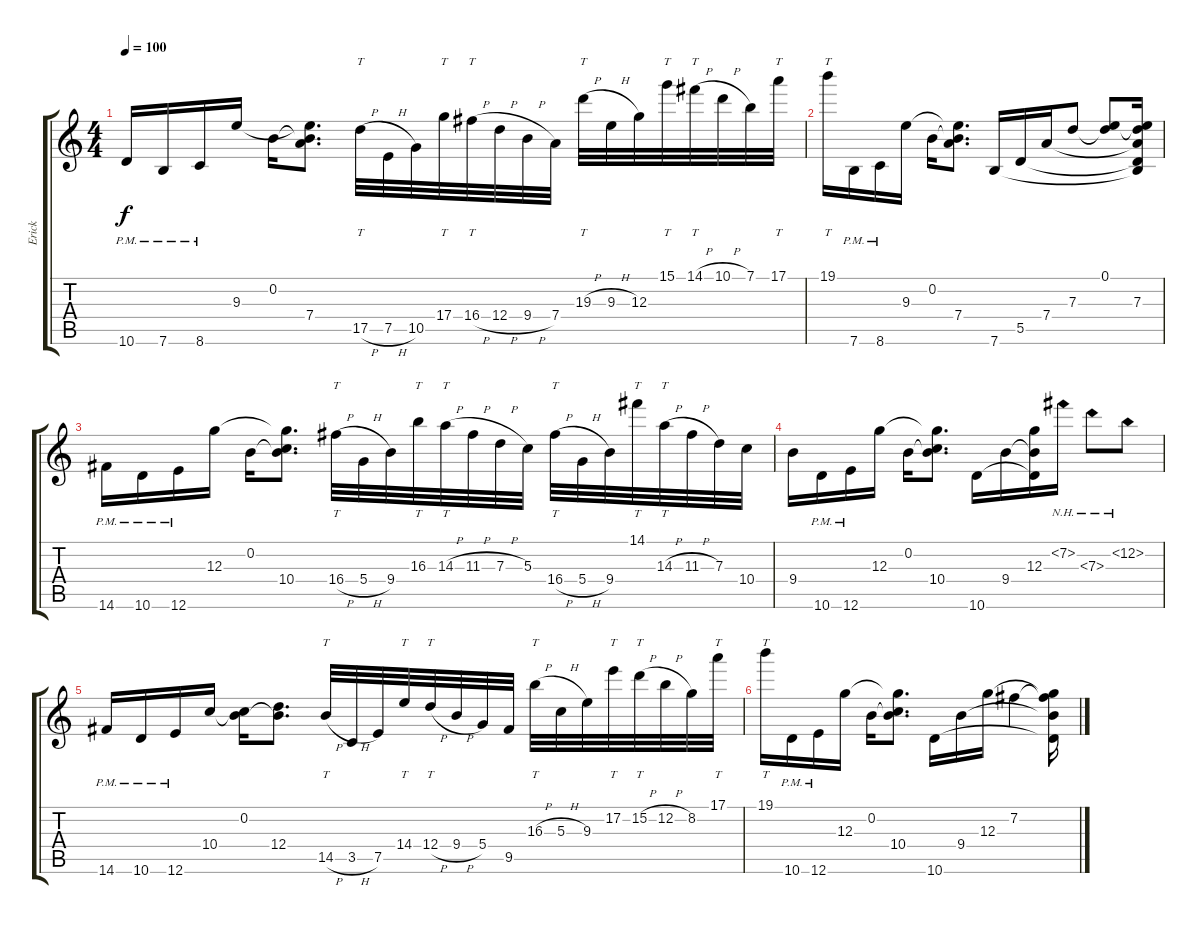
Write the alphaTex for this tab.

\track ("Erick" "Erick") {instrument overdrivenguitar}
\staff {score tabs}
\tuning (E4 B3 G3 D3 A2 E2) {hide}
\ts (4 4)
\tempo 100
\clef g2
\ks c
10.6{pm}.16{dy f} 7.6{pm}.16 8.6{pm}.16 9.3.16 0.2.16 (0.2{t} 9.3{t} 7.4).8{d} 17.5{h}.32{tt} 7.5{h}.32 10.5.32 17.4.32{tt} 16.4{h}.32{tt} 12.4{h}.32 9.4{h}.32 7.4.32 19.3{h}.32{tt} 9.3{h}.32 12.3.32 15.1.32{tt} 14.1{h}.32{tt} 10.1{h}.32 7.1.32 17.1.32{tt} |
19.1.16{tt} 7.6{pm}.16 8.6{pm}.16 9.3.16 0.2.16 (0.2{t} 9.3{t} 7.4).8{d} 7.6.16 5.5.16 7.4.16 7.3.8 (0.1 7.3{t}).8 (0.1{t} 7.3 7.4{t} 5.5{t} 7.6{t}).16 |
14.6{pm}.16 10.6{pm}.16 12.6{pm}.16 12.3.16 0.2.16 (0.2{t} 12.3{t} 10.4).8{d} 16.4{h}.32{tt} 5.4{h}.32 9.4.32 16.3.32{tt} 14.3{h}.32{tt} 11.3{h}.32 7.3{h}.32 5.3.32 16.4{h}.32{tt} 5.4{h}.32 9.4.32 14.1.32{tt} 14.3{h}.32{tt} 11.3{h}.32 7.3.32 10.4.32 |
9.4.16 10.6{pm}.16 12.6{pm}.16 12.3.16 0.2.16 (0.2{t} 12.3{t} 10.4).8{d} 10.6.16 9.4.16 (12.3 9.4{t} 10.6{t}).16 7.2{nh}.16 7.3{nh}.8 12.2{nh}.8 |
14.6{pm}.16 10.6{pm}.16 12.6{pm}.16 10.4.16 (0.2 10.4{t}).16 (0.2{t} 12.4).8{d} 14.5{h}.32{tt} 3.5{h}.32 7.5.32 14.4.32{tt} 12.4{h}.32{tt} 9.4{h}.32 5.4.32 9.5.32 16.3{h}.32{tt} 5.3{h}.32 9.3.32 17.2.32{tt} 15.2{h}.32{tt} 12.2{h}.32 8.2.32 17.1.32{tt} |
19.1.16{tt} 10.6{pm}.16 12.6{pm}.16 12.3.16 0.2.16 (0.2{t} 12.3{t} 10.4).8{d} 10.6.16 9.4.16 12.3.16 7.2.4 (7.2{t} 12.3{t} 9.4{t} 10.6{t}).16
